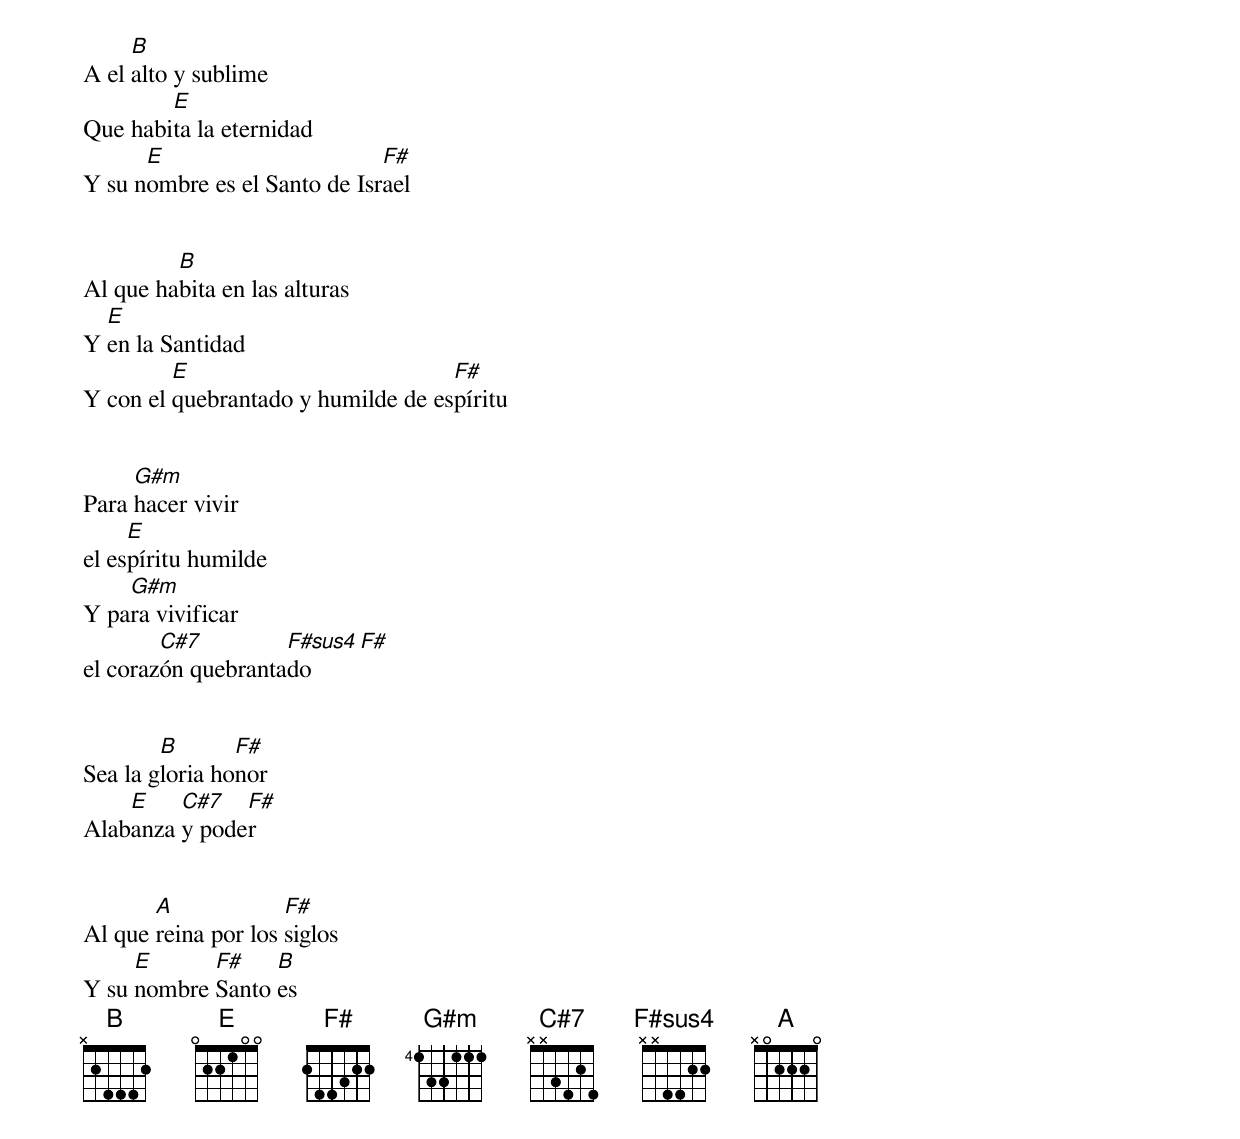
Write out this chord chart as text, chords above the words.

     B
A el alto y sublime
        E
Que habita la eternidad
      E                       F#
Y su nombre es el Santo de Israel


         B
Al que habita en las alturas
  E
Y en la Santidad
         E                          F#
Y con el quebrantado y humilde de espíritu


     G#m
Para hacer vivir
     E
el espíritu humilde
    G#m
Y para vivificar
        C#7         F#sus4  F#
el corazón quebrantado


        B       F#
Sea la gloria honor
    E    C#7   F#
Alabanza y poder


       A             F#
Al que reina por los siglos
     E      F#    B
Y su nombre Santo es
